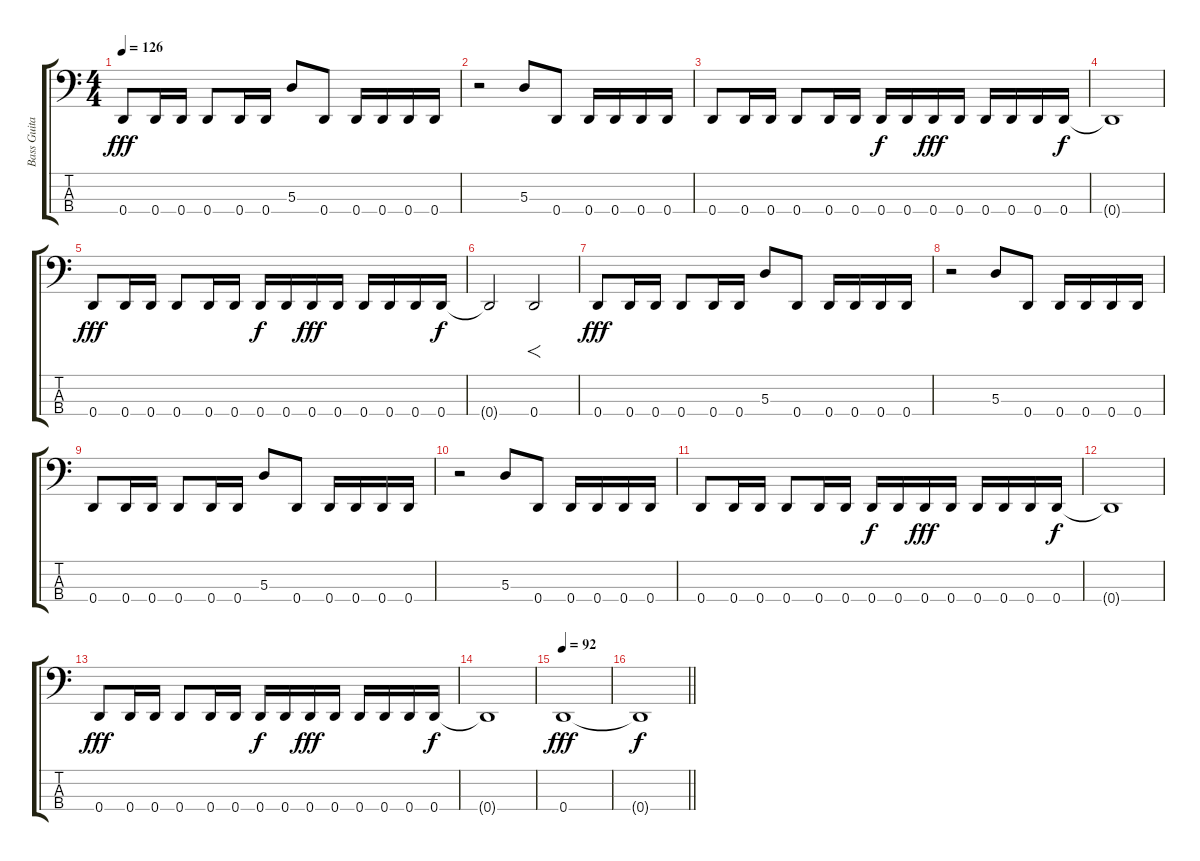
\track ("Bass Guitar" "Bass Guita") {instrument electricbassfinger}
\staff {score tabs}
\tuning (G2 D2 A1 D1) {hide}
\ts (4 4)
\tempo 126
\clef f4
\ks c
0.4.8{dy fff} 0.4.16 0.4.16 0.4.8 0.4.16 0.4.16 5.3.8 0.4.8 0.4.16 0.4.16 0.4.16 0.4.16 |
r.2 5.3.8 0.4.8 0.4.16 0.4.16 0.4.16 0.4.16 |
0.4.8 0.4.16 0.4.16 0.4.8 0.4.16 0.4.16 0.4.16{dy f} 0.4.16 0.4.16{dy fff} 0.4.16 0.4.16 0.4.16 0.4.16 0.4.16{dy f} |
0.4{t}.1 |
0.4.8{dy fff} 0.4.16 0.4.16 0.4.8 0.4.16 0.4.16 0.4.16{dy f} 0.4.16 0.4.16{dy fff} 0.4.16 0.4.16 0.4.16 0.4.16 0.4.16{dy f} |
0.4{t}.2 0.4.2{f} |
0.4.8{dy fff} 0.4.16 0.4.16 0.4.8 0.4.16 0.4.16 5.3.8 0.4.8 0.4.16 0.4.16 0.4.16 0.4.16 |
r.2 5.3.8 0.4.8 0.4.16 0.4.16 0.4.16 0.4.16 |
0.4.8 0.4.16 0.4.16 0.4.8 0.4.16 0.4.16 5.3.8 0.4.8 0.4.16 0.4.16 0.4.16 0.4.16 |
r.2 5.3.8 0.4.8 0.4.16 0.4.16 0.4.16 0.4.16 |
0.4.8 0.4.16 0.4.16 0.4.8 0.4.16 0.4.16 0.4.16{dy f} 0.4.16 0.4.16{dy fff} 0.4.16 0.4.16 0.4.16 0.4.16 0.4.16{dy f} |
0.4{t}.1 |
0.4.8{dy fff} 0.4.16 0.4.16 0.4.8 0.4.16 0.4.16 0.4.16{dy f} 0.4.16 0.4.16{dy fff} 0.4.16 0.4.16 0.4.16 0.4.16 0.4.16{dy f} |
0.4{t}.1 |
\tempo 92
0.4.1{dy fff} |
\barLineRight lightlight
0.4{t}.1{dy f}
